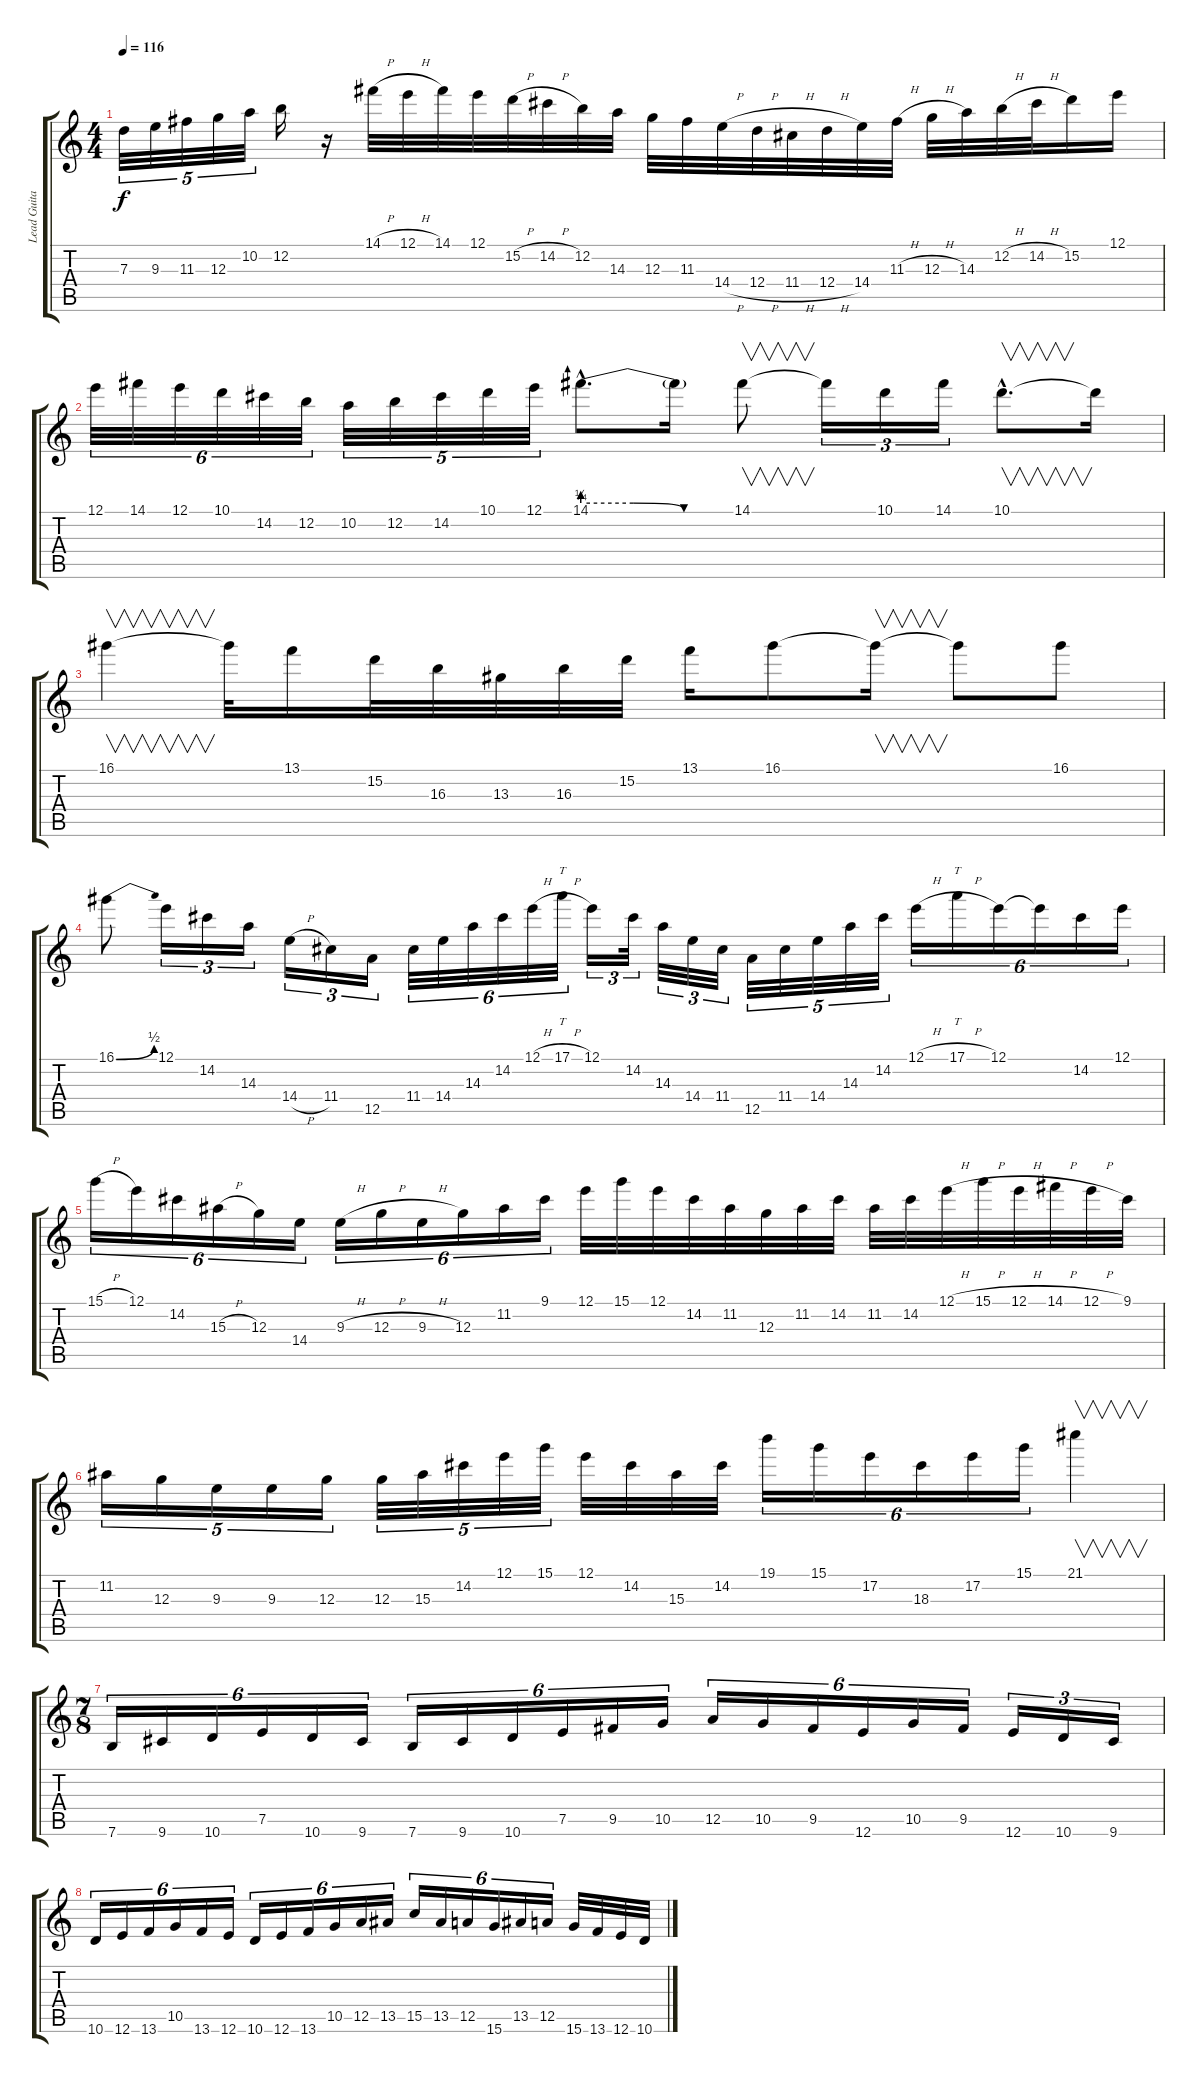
\track ("Lead Guitar ( Jason Becker )" "Lead Guita") {instrument overdrivenguitar}
\staff {score tabs}
\tuning (E4 B3 G3 D3 A2 E2) {hide}
\ts (4 4)
\tempo 116
\clef g2
\ks c
7.3.32{tu (5 4) dy f} 9.3.32{tu (5 4)} 11.3.32{tu (5 4)} 12.3.32{tu (5 4)} 10.2.32{tu (5 4)} 12.2.16 r.16 14.1{h}.32 12.1{h}.32 14.1.32 12.1.32 15.2{h}.32 14.2{h}.32 12.2.32 14.3.32 12.3.32 11.3.32 14.4{h}.32 12.4{h}.32 11.4{h}.32 12.4{h}.32 14.4.32 11.3{h}.32 12.3{h}.32 14.3.32 12.2{h}.32 14.2{h}.32 15.2.16 12.1.16 |
12.1.32{tu (6 4)} 14.1.32{tu (6 4)} 12.1.32{tu (6 4)} 10.1.32{tu (6 4)} 14.2.32{tu (6 4)} 12.2.32{tu (6 4)} 10.2.32{tu (5 4)} 12.2.32{tu (5 4)} 14.2.32{tu (5 4)} 10.1.32{tu (5 4)} 12.1.32{tu (5 4)} 14.1{be (custom 0 1 20 1 40 0 60 0) hac}.8{d} 14.1{t}.16 14.1.8{v} 14.1{t}.16{tu (3 2)} 10.1.16{tu (3 2)} 14.1.16{tu (3 2)} 10.1{hac}.8{v d} 10.1{t}.16 |
16.1.4{v} 16.1{t}.32 13.1.16 15.2.32 16.3.32 13.3.32 16.3.32 15.2.32 13.1.16 16.1.8 16.1{t}.16{v} 16.1{t}.8 16.1.8 |
16.1{be (bend 0 0 60 2)}.8 12.1.16{tu (3 2)} 14.2.16{tu (3 2)} 14.3.16{tu (3 2)} 14.4{h}.16{tu (3 2)} 11.4.16{tu (3 2)} 12.5.16{tu (3 2)} 11.4.32{tu (6 4)} 14.4.32{tu (6 4)} 14.3.32{tu (6 4)} 14.2.32{tu (6 4)} 12.1{h}.32{tu (6 4)} 17.1{h}.32{tt tu (6 4)} 12.1.16{tu (3 2)} 14.2.32{tu (3 2)} 14.3.32{tu (3 2)} 14.4.32{tu (3 2)} 11.4.32{tu (3 2)} 12.5.32{tu (5 4)} 11.4.32{tu (5 4)} 14.4.32{tu (5 4)} 14.3.32{tu (5 4)} 14.2.32{tu (5 4)} 12.1{h}.16{tu (6 4)} 17.1{h}.16{tt tu (6 4)} 12.1.16{tu (6 4)} 12.1{t}.16{tu (6 4)} 14.2.16{tu (6 4)} 12.1.16{tu (6 4)} |
15.1{h}.16{tu (6 4)} 12.1.16{tu (6 4)} 14.2.16{tu (6 4)} 15.3{h}.16{tu (6 4)} 12.3.16{tu (6 4)} 14.4.16{tu (6 4)} 9.3{h}.16{tu (6 4)} 12.3{h}.16{tu (6 4)} 9.3{h}.16{tu (6 4)} 12.3.16{tu (6 4)} 11.2.16{tu (6 4)} 9.1.16{tu (6 4)} 12.1.32 15.1.32 12.1.32 14.2.32 11.2.32 12.3.32 11.2.32 14.2.32 11.2.32 14.2.32 12.1{h}.32 15.1{h}.32 12.1{h}.32 14.1{h}.32 12.1{h}.32 9.1.32 |
11.2.16{tu (5 4)} 12.3.16{tu (5 4)} 9.3.16{tu (5 4)} 9.3.16{tu (5 4)} 12.3.16{tu (5 4)} 12.3.32{tu (5 4)} 15.3.32{tu (5 4)} 14.2.32{tu (5 4)} 12.1.32{tu (5 4)} 15.1.32{tu (5 4)} 12.1.32 14.2.32 15.3.32 14.2.32 19.1.16{tu (6 4)} 15.1.16{tu (6 4)} 17.2.16{tu (6 4)} 18.3.16{tu (6 4)} 17.2.16{tu (6 4)} 15.1.16{tu (6 4)} 21.1.4{v} |
\ts (7 8)
7.6.16{tu (6 4)} 9.6.16{tu (6 4)} 10.6.16{tu (6 4)} 7.5.16{tu (6 4)} 10.6.16{tu (6 4)} 9.6.16{tu (6 4)} 7.6.16{tu (6 4)} 9.6.16{tu (6 4)} 10.6.16{tu (6 4)} 7.5.16{tu (6 4)} 9.5.16{tu (6 4)} 10.5.16{tu (6 4)} 12.5.16{tu (6 4)} 10.5.16{tu (6 4)} 9.5.16{tu (6 4)} 12.6.16{tu (6 4)} 10.5.16{tu (6 4)} 9.5.16{tu (6 4)} 12.6.16{tu (3 2)} 10.6.16{tu (3 2)} 9.6.16{tu (3 2)} |
10.6.16{tu (6 4)} 12.6.16{tu (6 4)} 13.6.16{tu (6 4)} 10.5.16{tu (6 4)} 13.6.16{tu (6 4)} 12.6.16{tu (6 4)} 10.6.16{tu (6 4)} 12.6.16{tu (6 4)} 13.6.16{tu (6 4)} 10.5.16{tu (6 4)} 12.5.16{tu (6 4)} 13.5.16{tu (6 4)} 15.5.16{tu (6 4)} 13.5.16{tu (6 4)} 12.5.16{tu (6 4)} 15.6.16{tu (6 4)} 13.5.16{tu (6 4)} 12.5.16{tu (6 4)} 15.6.32 13.6.32 12.6.32 10.6.32
